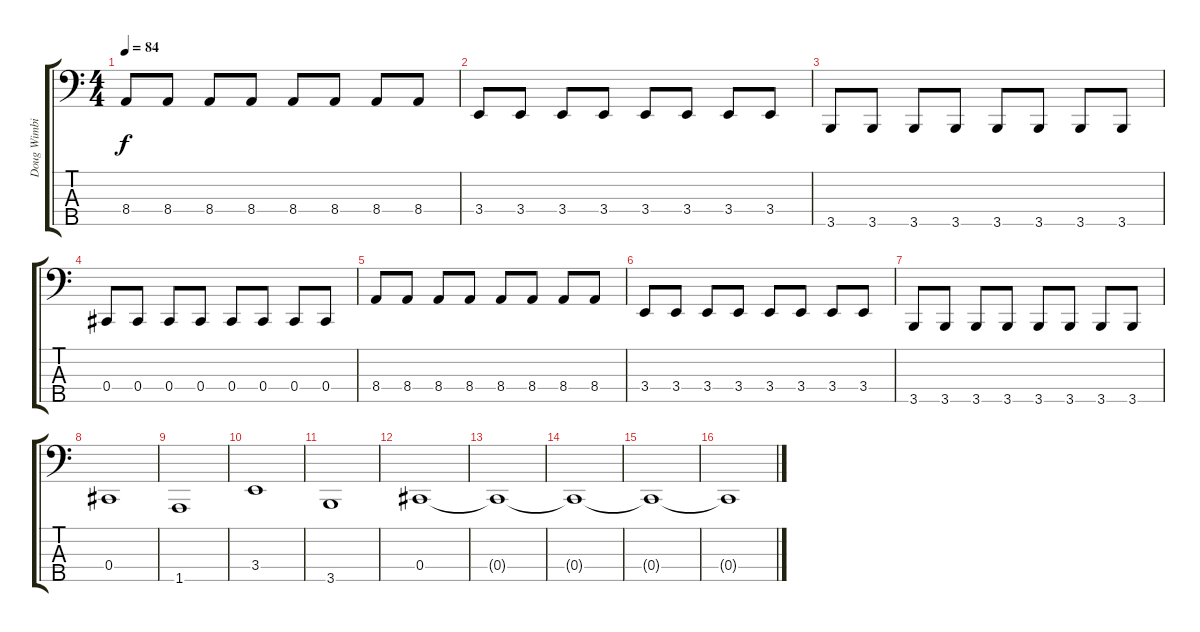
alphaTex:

\track ("Doug Wimbish" "Doug Wimbi") {instrument electricbassfinger}
\staff {score tabs}
\tuning (E2 B1 Gb1 Db1 Ab0) {hide}
\ts (4 4)
\tempo 84
\clef f4
\ks c
8.4.8{dy f} 8.4.8 8.4.8 8.4.8 8.4.8 8.4.8 8.4.8 8.4.8 |
3.4.8 3.4.8 3.4.8 3.4.8 3.4.8 3.4.8 3.4.8 3.4.8 |
3.5.8 3.5.8 3.5.8 3.5.8 3.5.8 3.5.8 3.5.8 3.5.8 |
0.4.8 0.4.8 0.4.8 0.4.8 0.4.8 0.4.8 0.4.8 0.4.8 |
8.4.8 8.4.8 8.4.8 8.4.8 8.4.8 8.4.8 8.4.8 8.4.8 |
3.4.8 3.4.8 3.4.8 3.4.8 3.4.8 3.4.8 3.4.8 3.4.8 |
3.5.8 3.5.8 3.5.8 3.5.8 3.5.8 3.5.8 3.5.8 3.5.8 |
0.4.1 |
1.5.1 |
3.4.1 |
3.5.1 |
0.4.1 |
0.4{t}.1 |
0.4{t}.1 |
0.4{t}.1 |
0.4{t}.1
